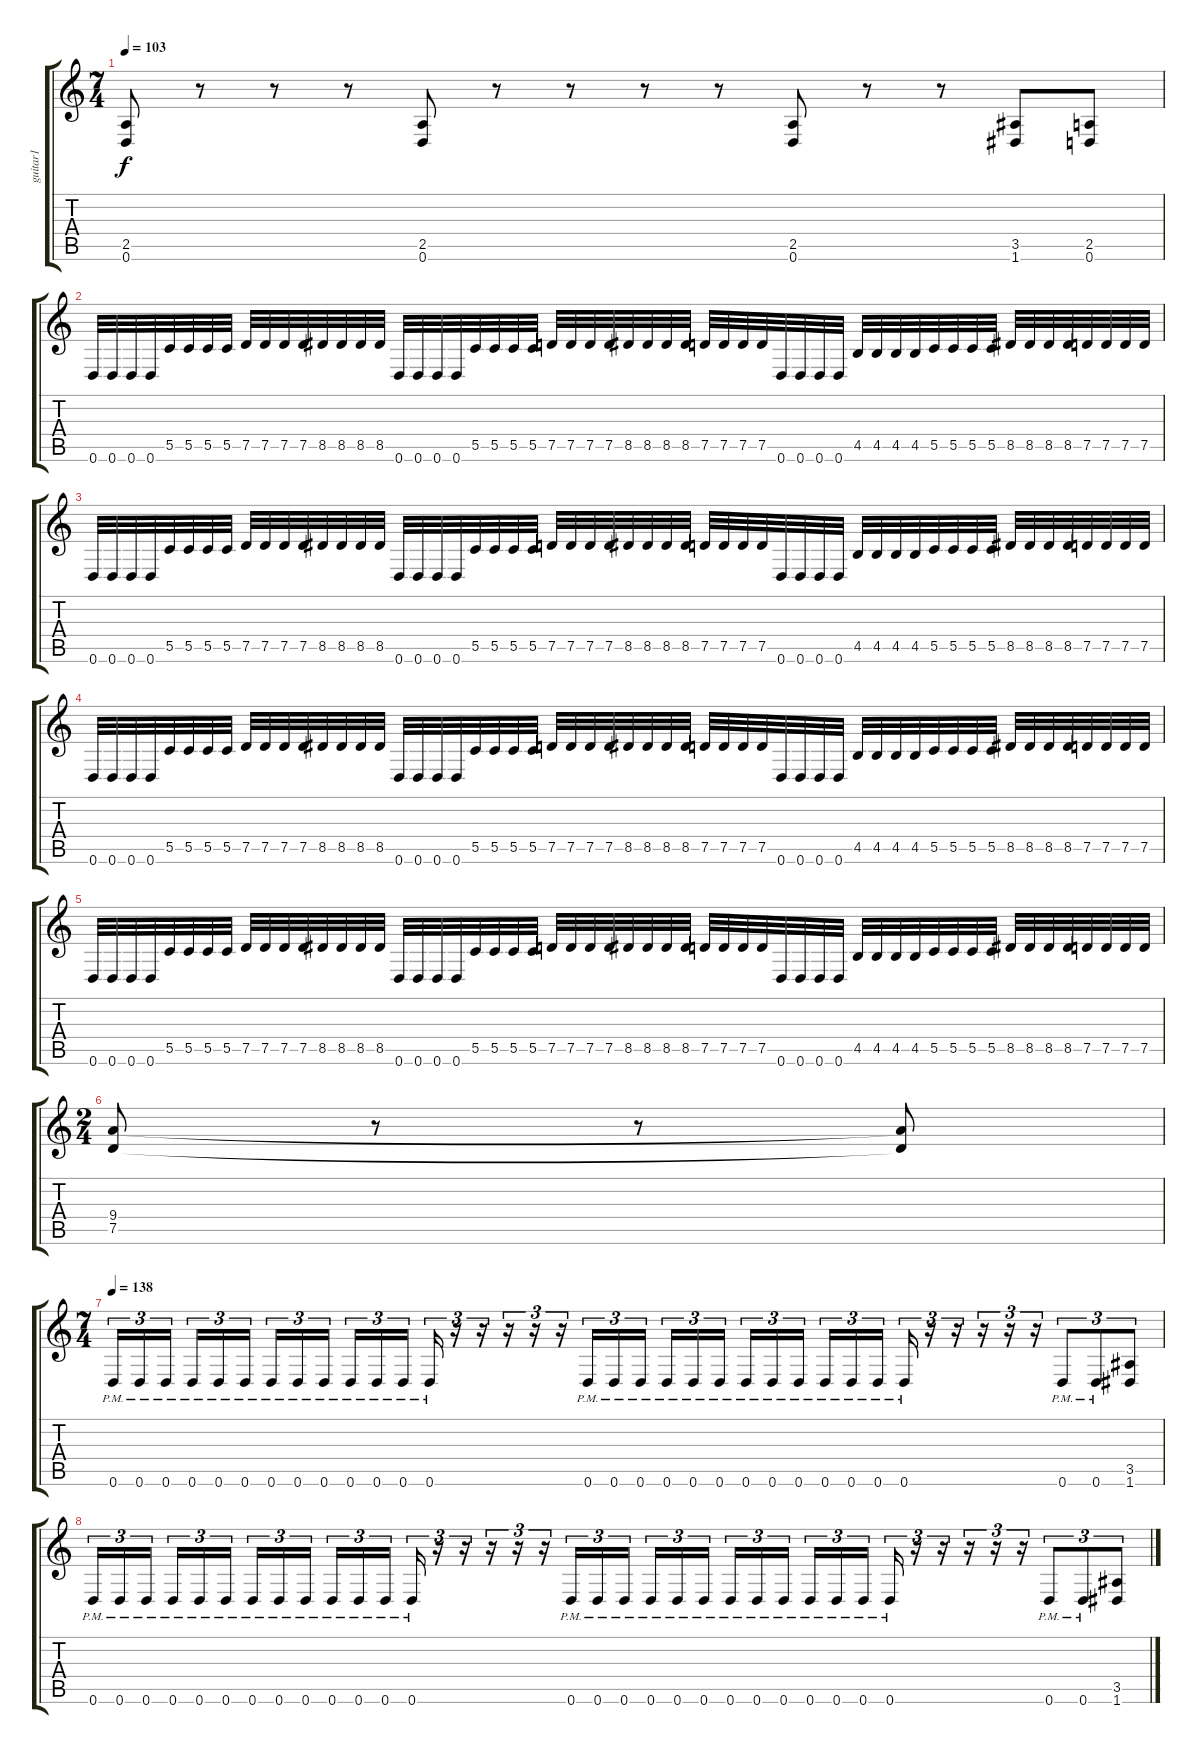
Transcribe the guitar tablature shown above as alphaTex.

\track ("guitar1" "guitar1") {instrument distortionguitar}
\staff {score tabs}
\tuning (D4 A3 F3 C3 G2 D2) {hide}
\ts (7 4)
\tempo 103
\clef g2
\ks c
(2.5 0.6).8{dy f} r.8 r.8 r.8 (2.5 0.6).8 r.8 r.8 r.8 r.8 (2.5 0.6).8 r.8 r.8 (3.5 1.6).8 (2.5 0.6).8 |
0.6.32 0.6.32 0.6.32 0.6.32 5.5.32 5.5.32 5.5.32 5.5.32 7.5.32 7.5.32 7.5.32 7.5.32 8.5.32 8.5.32 8.5.32 8.5.32 0.6.32 0.6.32 0.6.32 0.6.32 5.5.32 5.5.32 5.5.32 5.5.32 7.5.32 7.5.32 7.5.32 7.5.32 8.5.32 8.5.32 8.5.32 8.5.32 7.5.32 7.5.32 7.5.32 7.5.32 0.6.32 0.6.32 0.6.32 0.6.32 4.5.32 4.5.32 4.5.32 4.5.32 5.5.32 5.5.32 5.5.32 5.5.32 8.5.32 8.5.32 8.5.32 8.5.32 7.5.32 7.5.32 7.5.32 7.5.32 |
0.6.32 0.6.32 0.6.32 0.6.32 5.5.32 5.5.32 5.5.32 5.5.32 7.5.32 7.5.32 7.5.32 7.5.32 8.5.32 8.5.32 8.5.32 8.5.32 0.6.32 0.6.32 0.6.32 0.6.32 5.5.32 5.5.32 5.5.32 5.5.32 7.5.32 7.5.32 7.5.32 7.5.32 8.5.32 8.5.32 8.5.32 8.5.32 7.5.32 7.5.32 7.5.32 7.5.32 0.6.32 0.6.32 0.6.32 0.6.32 4.5.32 4.5.32 4.5.32 4.5.32 5.5.32 5.5.32 5.5.32 5.5.32 8.5.32 8.5.32 8.5.32 8.5.32 7.5.32 7.5.32 7.5.32 7.5.32 |
0.6.32 0.6.32 0.6.32 0.6.32 5.5.32 5.5.32 5.5.32 5.5.32 7.5.32 7.5.32 7.5.32 7.5.32 8.5.32 8.5.32 8.5.32 8.5.32 0.6.32 0.6.32 0.6.32 0.6.32 5.5.32 5.5.32 5.5.32 5.5.32 7.5.32 7.5.32 7.5.32 7.5.32 8.5.32 8.5.32 8.5.32 8.5.32 7.5.32 7.5.32 7.5.32 7.5.32 0.6.32 0.6.32 0.6.32 0.6.32 4.5.32 4.5.32 4.5.32 4.5.32 5.5.32 5.5.32 5.5.32 5.5.32 8.5.32 8.5.32 8.5.32 8.5.32 7.5.32 7.5.32 7.5.32 7.5.32 |
0.6.32 0.6.32 0.6.32 0.6.32 5.5.32 5.5.32 5.5.32 5.5.32 7.5.32 7.5.32 7.5.32 7.5.32 8.5.32 8.5.32 8.5.32 8.5.32 0.6.32 0.6.32 0.6.32 0.6.32 5.5.32 5.5.32 5.5.32 5.5.32 7.5.32 7.5.32 7.5.32 7.5.32 8.5.32 8.5.32 8.5.32 8.5.32 7.5.32 7.5.32 7.5.32 7.5.32 0.6.32 0.6.32 0.6.32 0.6.32 4.5.32 4.5.32 4.5.32 4.5.32 5.5.32 5.5.32 5.5.32 5.5.32 8.5.32 8.5.32 8.5.32 8.5.32 7.5.32 7.5.32 7.5.32 7.5.32 |
\ts (2 4)
(9.4 7.5).8 r.8 r.8 (9.4{t} 7.5{t}).8 |
\ts (7 4)
\tempo 138
0.6{pm}.16{tu (3 2)} 0.6{pm}.16{tu (3 2)} 0.6{pm}.16{tu (3 2)} 0.6{pm}.16{tu (3 2)} 0.6{pm}.16{tu (3 2)} 0.6{pm}.16{tu (3 2)} 0.6{pm}.16{tu (3 2)} 0.6{pm}.16{tu (3 2)} 0.6{pm}.16{tu (3 2)} 0.6{pm}.16{tu (3 2)} 0.6{pm}.16{tu (3 2)} 0.6{pm}.16{tu (3 2)} 0.6{pm}.16{tu (3 2)} r.16{tu (3 2)} r.16{tu (3 2)} r.16{tu (3 2)} r.16{tu (3 2)} r.16{tu (3 2)} 0.6{pm}.16{tu (3 2)} 0.6{pm}.16{tu (3 2)} 0.6{pm}.16{tu (3 2)} 0.6{pm}.16{tu (3 2)} 0.6{pm}.16{tu (3 2)} 0.6{pm}.16{tu (3 2)} 0.6{pm}.16{tu (3 2)} 0.6{pm}.16{tu (3 2)} 0.6{pm}.16{tu (3 2)} 0.6{pm}.16{tu (3 2)} 0.6{pm}.16{tu (3 2)} 0.6{pm}.16{tu (3 2)} 0.6{pm}.16{tu (3 2)} r.16{tu (3 2)} r.16{tu (3 2)} r.16{tu (3 2)} r.16{tu (3 2)} r.16{tu (3 2)} 0.6{pm}.8{tu (3 2)} 0.6{pm}.8{tu (3 2)} (3.5 1.6).8{tu (3 2)} |
0.6{pm}.16{tu (3 2)} 0.6{pm}.16{tu (3 2)} 0.6{pm}.16{tu (3 2)} 0.6{pm}.16{tu (3 2)} 0.6{pm}.16{tu (3 2)} 0.6{pm}.16{tu (3 2)} 0.6{pm}.16{tu (3 2)} 0.6{pm}.16{tu (3 2)} 0.6{pm}.16{tu (3 2)} 0.6{pm}.16{tu (3 2)} 0.6{pm}.16{tu (3 2)} 0.6{pm}.16{tu (3 2)} 0.6{pm}.16{tu (3 2)} r.16{tu (3 2)} r.16{tu (3 2)} r.16{tu (3 2)} r.16{tu (3 2)} r.16{tu (3 2)} 0.6{pm}.16{tu (3 2)} 0.6{pm}.16{tu (3 2)} 0.6{pm}.16{tu (3 2)} 0.6{pm}.16{tu (3 2)} 0.6{pm}.16{tu (3 2)} 0.6{pm}.16{tu (3 2)} 0.6{pm}.16{tu (3 2)} 0.6{pm}.16{tu (3 2)} 0.6{pm}.16{tu (3 2)} 0.6{pm}.16{tu (3 2)} 0.6{pm}.16{tu (3 2)} 0.6{pm}.16{tu (3 2)} 0.6{pm}.16{tu (3 2)} r.16{tu (3 2)} r.16{tu (3 2)} r.16{tu (3 2)} r.16{tu (3 2)} r.16{tu (3 2)} 0.6{pm}.8{tu (3 2)} 0.6{pm}.8{tu (3 2)} (3.5 1.6).8{tu (3 2)}
